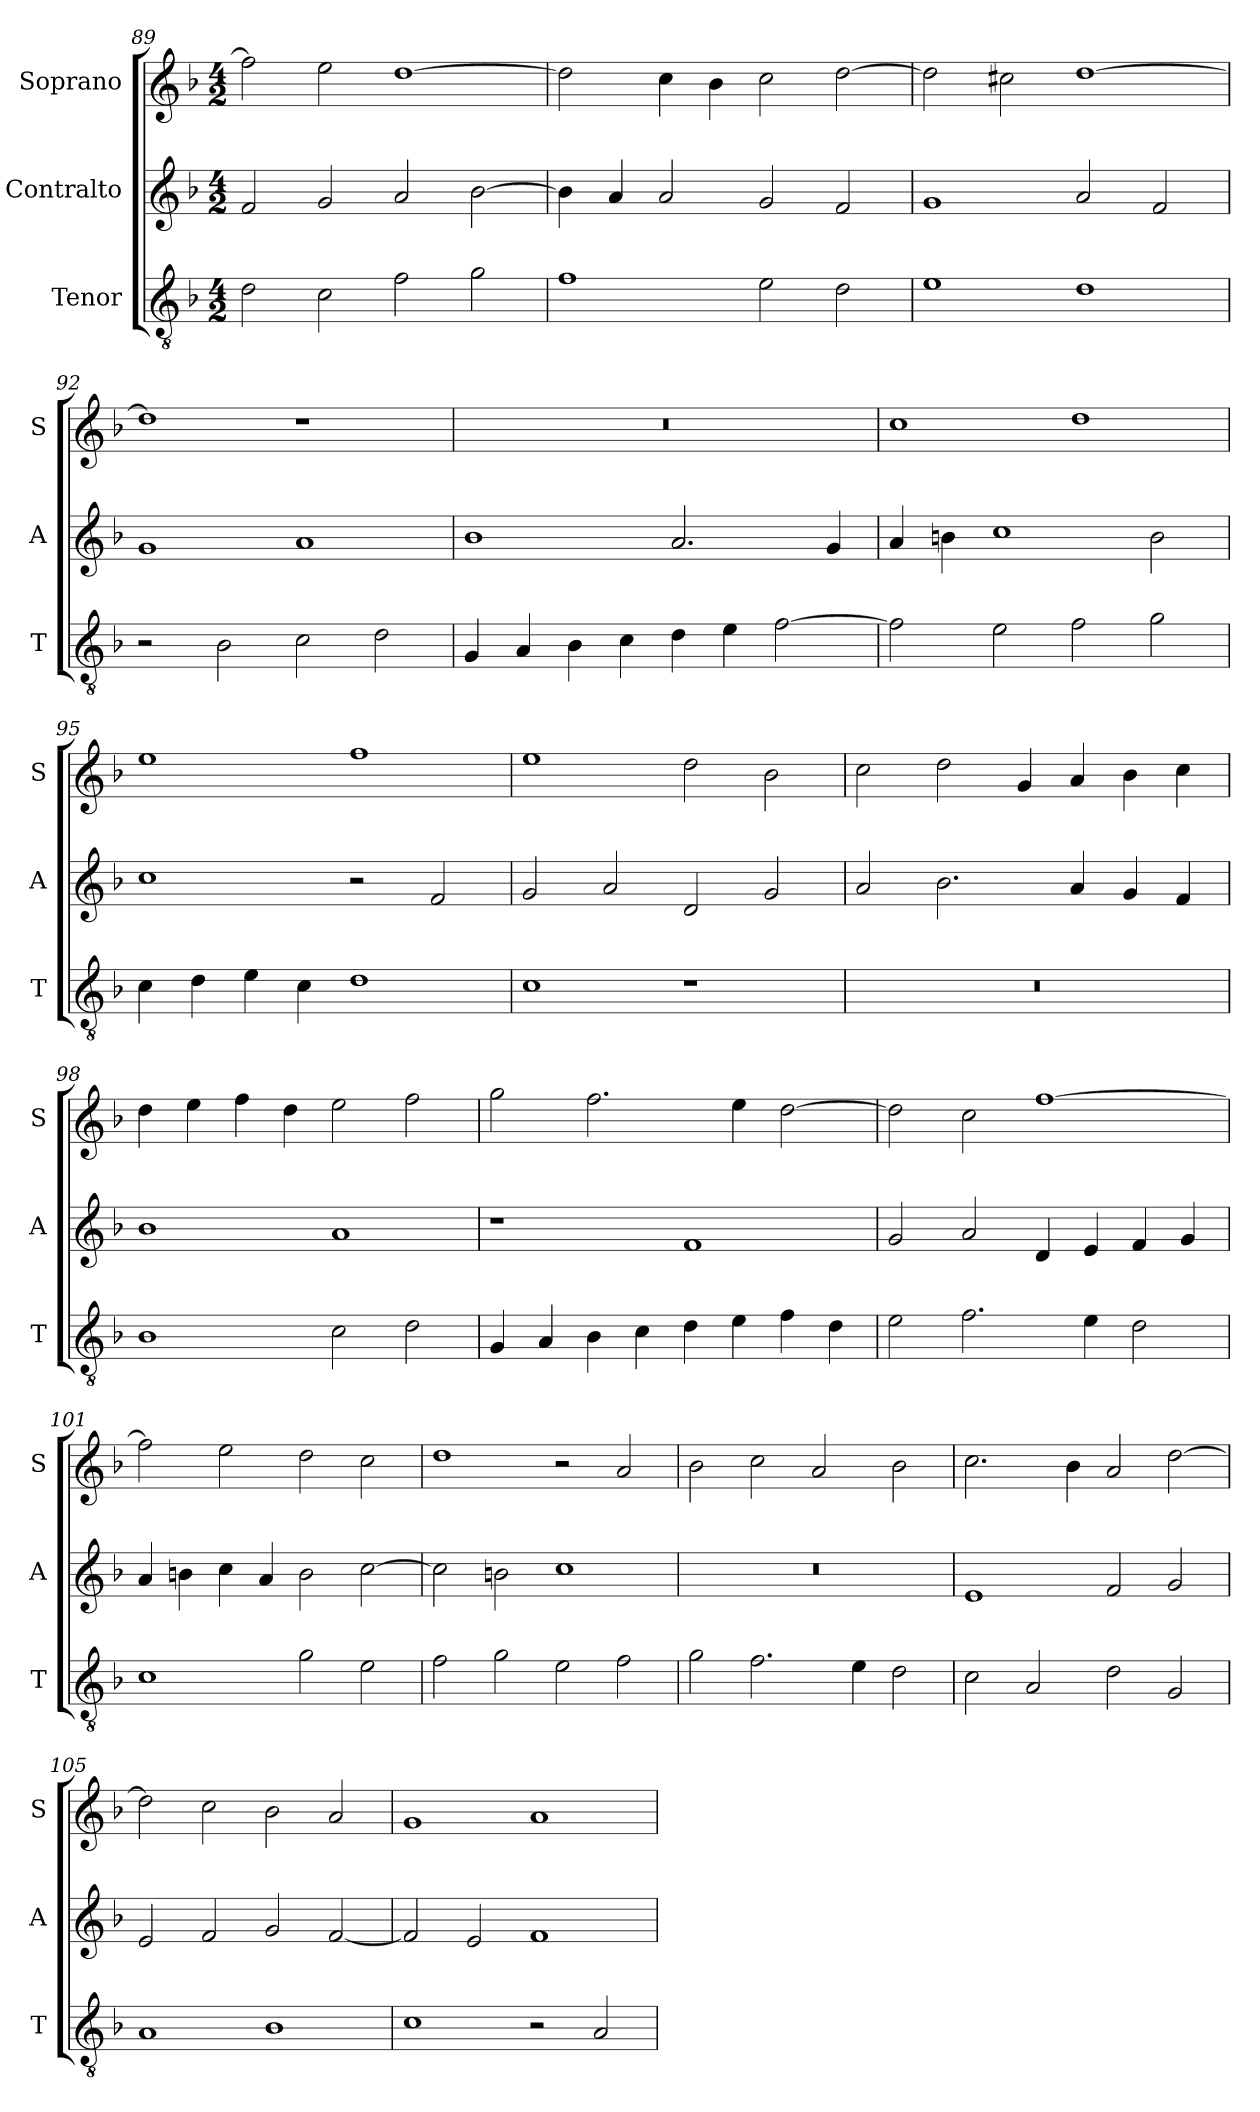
**kern	**kern	**kern
*part3	*part2	*part1
*staff3	*staff2	*staff1
*I"Tenor	*I"Contralto	*I"Soprano
*I'T	*I'A	*I'S
*clefGv2	*clefG2	*clefG2
*k[b-]	*k[b-]	*k[b-]
*G:dor	*G:dor	*G:dor
*M4/2	*M4/2	*M4/2
=89	=89	=89
2d	2f	2ff]
2c	2g	2ee
2f	2a	[1dd
2g	[2b-	.
=90	=90	=90
1f	4b-]	2dd]
.	4a	.
.	2a	4cc
.	.	4b-
2e	2g	2cc
2d	2f	[2dd
=91	=91	=91
1e	1g	2dd]
.	.	2cc#X
1d	2a	[1dd
.	2f	.
=92	=92	=92
2r	1g	1dd]
2B-	.	.
2c	1a	1r
2d	.	.
=93	=93	=93
4G	1b-	0r
4A	.	.
4B-	.	.
4c	.	.
4d	2.a	.
4e	.	.
[2f	.	.
.	4g	.
=94	=94	=94
2f]	4a	1cc
.	4bn	.
2e	1cc	.
2f	.	1dd
2g	2b	.
=95	=95	=95
4c	1cc	1ee
4d	.	.
4e	.	.
4c	.	.
1d	2r	1ff
.	2f	.
=96	=96	=96
1c	2g	1ee
.	2a	.
1r	2d	2dd
.	2g	2b-
=97	=97	=97
0r	2a	2cc
.	2.b-	2dd
.	.	4g
.	4a	4a
.	4g	4b-
.	4f	4cc
=98	=98	=98
1B-	1b-	4dd
.	.	4ee
.	.	4ff
.	.	4dd
2c	1a	2ee
2d	.	2ff
=99	=99	=99
4G	1r	2gg
4A	.	.
4B-	.	2.ff
4c	.	.
4d	1f	.
4e	.	4ee
4f	.	[2dd
4d	.	.
=100	=100	=100
2e	2g	2dd]
2.f	2a	2cc
.	4d	[1ff
4e	4e	.
2d	4f	.
.	4g	.
=101	=101	=101
1c	4a	2ff]
.	4bn	.
.	4cc	2ee
.	4a	.
2g	2b	2dd
2e	[2cc	2cc
=102	=102	=102
2f	2cc]	1dd
2g	2bn	.
2e	1cc	2r
2f	.	2a
=103	=103	=103
2g	0r	2b-
2.f	.	2cc
.	.	2a
4e	.	.
2d	.	2b-
=104	=104	=104
2c	1e	2.cc
2A	.	.
.	.	4b-
2d	2f	2a
2G	2g	[2dd
=105	=105	=105
1A	2e	2dd]
.	2f	2cc
1B-	2g	2b-
.	[2f	2a
=106	=106	=106
1c	2f]	1g
.	2e	.
2r	1f	1a
2A	.	.
=	=	=
*-	*-	*-
